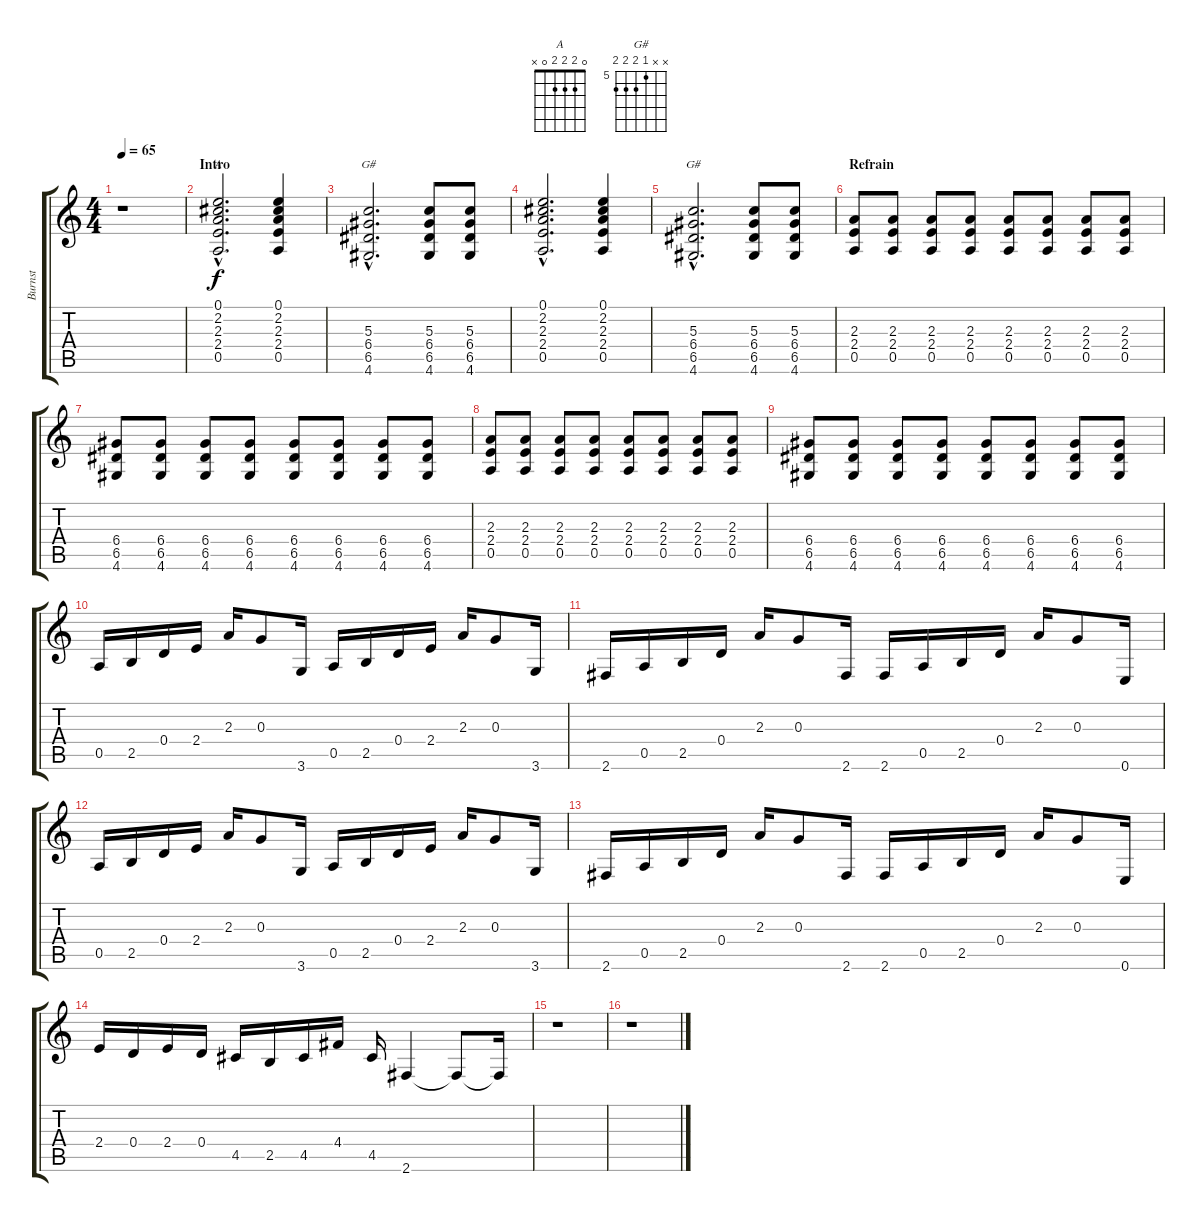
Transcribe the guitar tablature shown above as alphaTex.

\track ("Burnst" "Burnst") {instrument electricguitarclean}
\staff {score tabs}
\tuning (E4 B3 G3 D3 A2 E2) {hide}
\chord ("A" 0 2 2 2 0 x)
\chord ("G#" 4 4 5 6 6 4) {firstfret 4}
\chord ("G#" x x 5 6 6 6) {firstfret 5}
\ts (4 4)
\tempo 65
\clef g2
\ks c
r.1{dy f instrument electricguitarclean} |
\section ("" "Intro")
(0.1{hac} 2.2{hac} 2.3{hac} 2.4{hac} 0.5{hac}).2{d ch "A"} (0.1 2.2 2.3 2.4 0.5).4 |
(5.3{hac} 6.4{hac} 6.5{hac} 4.6{hac}).2{d ch "G#"} (5.3 6.4 6.5 4.6).8 (5.3 6.4 6.5 4.6).8 |
(0.1{hac} 2.2{hac} 2.3{hac} 2.4{hac} 0.5{hac}).2{d} (0.1 2.2 2.3 2.4 0.5).4 |
(5.3{hac} 6.4{hac} 6.5{hac} 4.6{hac}).2{d ch "G#"} (5.3 6.4 6.5 4.6).8 (5.3 6.4 6.5 4.6).8 |
\section ("" "Refrain")
(2.3 2.4 0.5).8 (2.3 2.4 0.5).8 (2.3 2.4 0.5).8 (2.3 2.4 0.5).8 (2.3 2.4 0.5).8 (2.3 2.4 0.5).8 (2.3 2.4 0.5).8 (2.3 2.4 0.5).8 |
(6.4 6.5 4.6).8 (6.4 6.5 4.6).8 (6.4 6.5 4.6).8 (6.4 6.5 4.6).8 (6.4 6.5 4.6).8 (6.4 6.5 4.6).8 (6.4 6.5 4.6).8 (6.4 6.5 4.6).8 |
(2.3 2.4 0.5).8 (2.3 2.4 0.5).8 (2.3 2.4 0.5).8 (2.3 2.4 0.5).8 (2.3 2.4 0.5).8 (2.3 2.4 0.5).8 (2.3 2.4 0.5).8 (2.3 2.4 0.5).8 |
(6.4 6.5 4.6).8 (6.4 6.5 4.6).8 (6.4 6.5 4.6).8 (6.4 6.5 4.6).8 (6.4 6.5 4.6).8 (6.4 6.5 4.6).8 (6.4 6.5 4.6).8 (6.4 6.5 4.6).8 |
0.5.16 2.5.16 0.4.16 2.4.16 2.3.16 0.3.8 3.6.16 0.5.16 2.5.16 0.4.16 2.4.16 2.3.16 0.3.8 3.6.16 |
2.6.16 0.5.16 2.5.16 0.4.16 2.3.16 0.3.8 2.6.16 2.6.16 0.5.16 2.5.16 0.4.16 2.3.16 0.3.8 0.6.16 |
0.5.16 2.5.16 0.4.16 2.4.16 2.3.16 0.3.8 3.6.16 0.5.16 2.5.16 0.4.16 2.4.16 2.3.16 0.3.8 3.6.16 |
2.6.16 0.5.16 2.5.16 0.4.16 2.3.16 0.3.8 2.6.16 2.6.16 0.5.16 2.5.16 0.4.16 2.3.16 0.3.8 0.6.16 |
2.4.16 0.4.16 2.4.16 0.4.16 4.5.16 2.5.16 4.5.16 4.4.16 4.5.16 2.6.4 2.6{t}.8 2.6{t}.16 |
r.1 |
r.1
